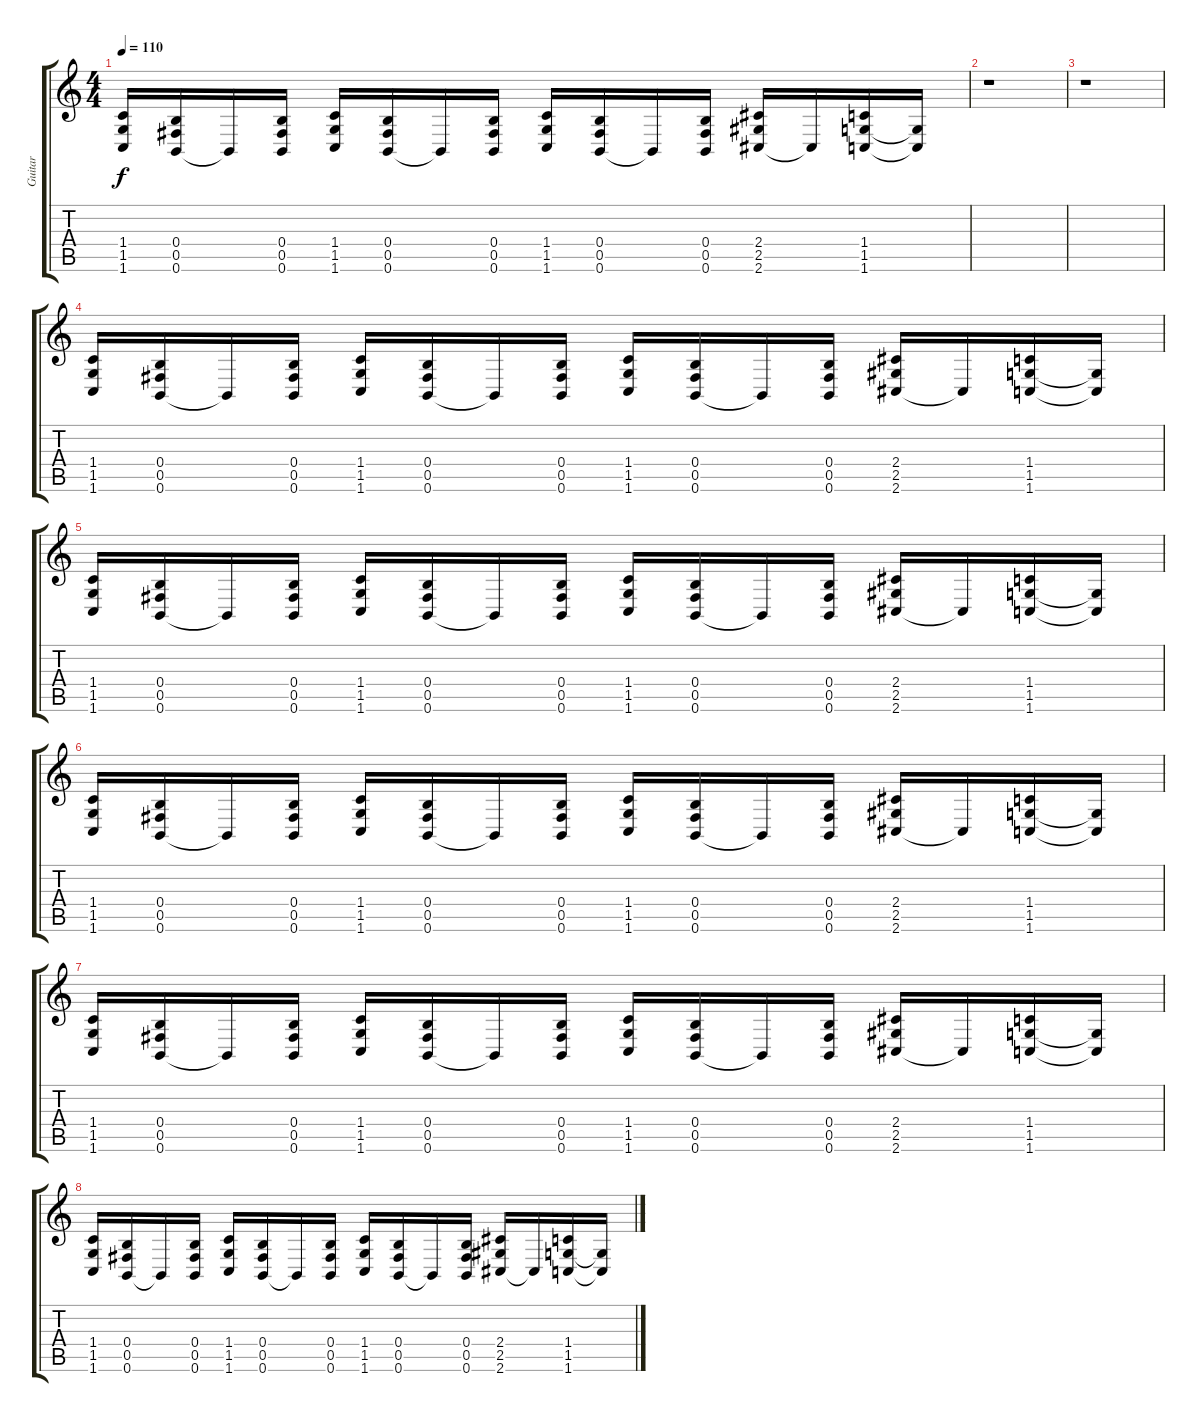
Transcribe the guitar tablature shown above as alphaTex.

\track ("Guitar" "Guitar") {instrument distortionguitar}
\staff {score tabs}
\tuning (Db4 Ab3 E3 B2 Gb2 B1) {hide}
\ts (4 4)
\tempo 110
\clef g2
\ks c
(1.4 1.5 1.6).16{dy f} (0.4 0.5 0.6).16 0.6{t}.16 (0.4 0.5 0.6).16 (1.4 1.5 1.6).16 (0.4 0.5 0.6).16 0.6{t}.16 (0.4 0.5 0.6).16 (1.4 1.5 1.6).16 (0.4 0.5 0.6).16 0.6{t}.16 (0.4 0.5 0.6).16 (2.4 2.5 2.6).16 2.6{t}.16 (1.4 1.5 1.6).16 (1.5{t} 1.6{t}).16 |
r.1 |
r.1 |
(1.4 1.5 1.6).16 (0.4 0.5 0.6).16 0.6{t}.16 (0.4 0.5 0.6).16 (1.4 1.5 1.6).16 (0.4 0.5 0.6).16 0.6{t}.16 (0.4 0.5 0.6).16 (1.4 1.5 1.6).16 (0.4 0.5 0.6).16 0.6{t}.16 (0.4 0.5 0.6).16 (2.4 2.5 2.6).16 2.6{t}.16 (1.4 1.5 1.6).16 (1.5{t} 1.6{t}).16 |
(1.4 1.5 1.6).16 (0.4 0.5 0.6).16 0.6{t}.16 (0.4 0.5 0.6).16 (1.4 1.5 1.6).16 (0.4 0.5 0.6).16 0.6{t}.16 (0.4 0.5 0.6).16 (1.4 1.5 1.6).16 (0.4 0.5 0.6).16 0.6{t}.16 (0.4 0.5 0.6).16 (2.4 2.5 2.6).16 2.6{t}.16 (1.4 1.5 1.6).16 (1.5{t} 1.6{t}).16 |
(1.4 1.5 1.6).16 (0.4 0.5 0.6).16 0.6{t}.16 (0.4 0.5 0.6).16 (1.4 1.5 1.6).16 (0.4 0.5 0.6).16 0.6{t}.16 (0.4 0.5 0.6).16 (1.4 1.5 1.6).16 (0.4 0.5 0.6).16 0.6{t}.16 (0.4 0.5 0.6).16 (2.4 2.5 2.6).16 2.6{t}.16 (1.4 1.5 1.6).16 (1.5{t} 1.6{t}).16 |
(1.4 1.5 1.6).16 (0.4 0.5 0.6).16 0.6{t}.16 (0.4 0.5 0.6).16 (1.4 1.5 1.6).16 (0.4 0.5 0.6).16 0.6{t}.16 (0.4 0.5 0.6).16 (1.4 1.5 1.6).16 (0.4 0.5 0.6).16 0.6{t}.16 (0.4 0.5 0.6).16 (2.4 2.5 2.6).16 2.6{t}.16 (1.4 1.5 1.6).16 (1.5{t} 1.6{t}).16 |
(1.4 1.5 1.6).16 (0.4 0.5 0.6).16 0.6{t}.16 (0.4 0.5 0.6).16 (1.4 1.5 1.6).16 (0.4 0.5 0.6).16 0.6{t}.16 (0.4 0.5 0.6).16 (1.4 1.5 1.6).16 (0.4 0.5 0.6).16 0.6{t}.16 (0.4 0.5 0.6).16 (2.4 2.5 2.6).16 2.6{t}.16 (1.4 1.5 1.6).16 (1.5{t} 1.6{t}).16
